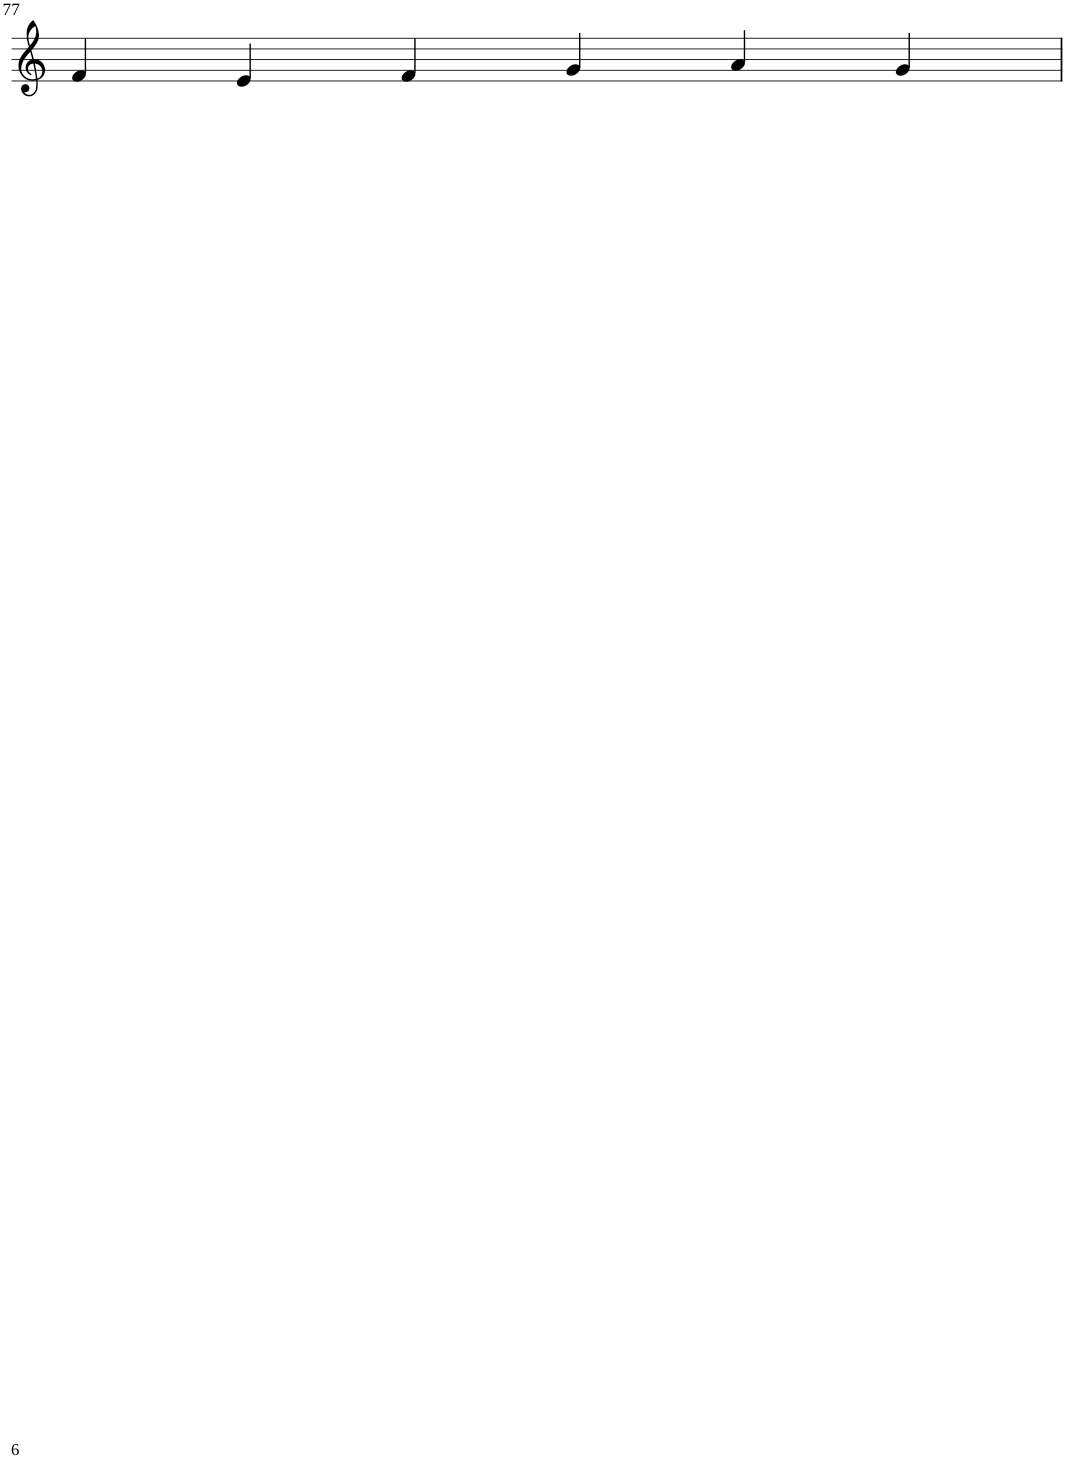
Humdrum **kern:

**kern
*part1
*staff1
*I"Violin
!!LO:PB:g=z
*clefG2
*k[]
*M6/4
=77
4f/
4e/
4f/
4g/
4a/
4g/
=
*-
